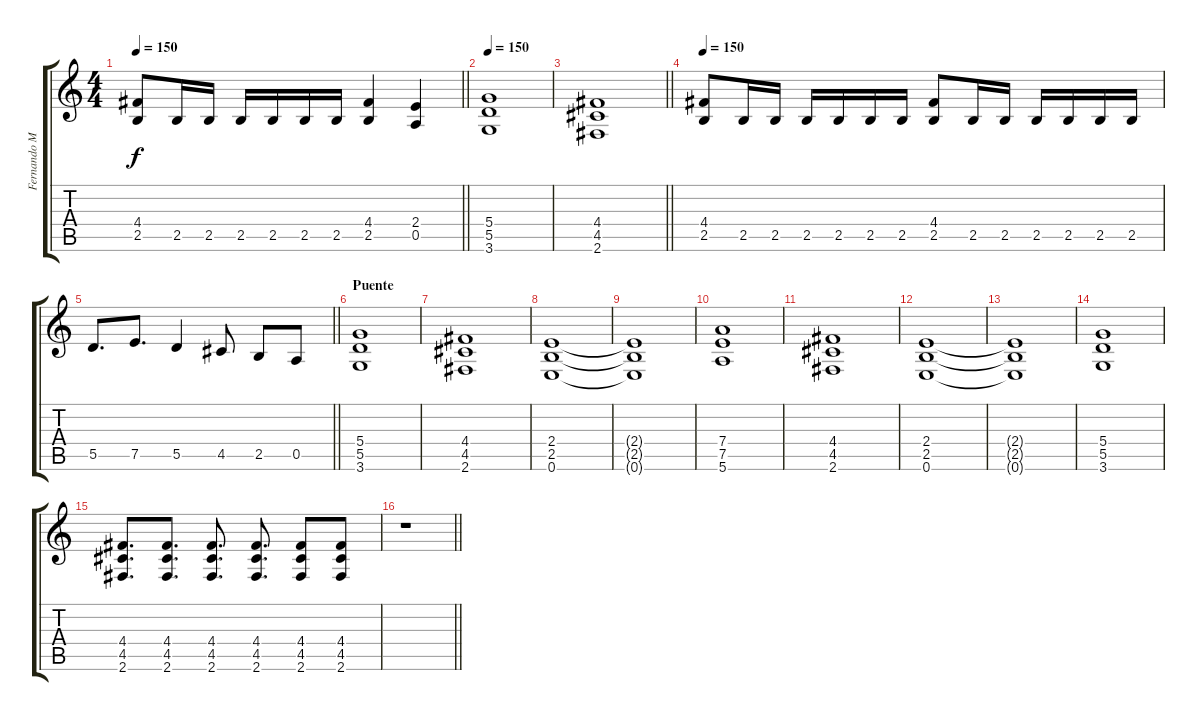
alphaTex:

\track ("Fernando Mon" "Fernando M") {instrument distortionguitar}
\staff {score tabs}
\tuning (E4 B3 G3 D3 A2 E2) {hide}
\ts (4 4)
\tempo 150
\clef g2
\barLineRight lightlight
\ks c
(4.4 2.5).8{dy f} 2.5.16 2.5.16 2.5.16 2.5.16 2.5.16 2.5.16 (4.4 2.5).4 (2.4 0.5).4 |
\tempo 150
(5.4 5.5 3.6).1 |
\barLineRight lightlight
(4.4 4.5 2.6).1 |
\tempo 150
(4.4 2.5).8 2.5.16 2.5.16 2.5.16 2.5.16 2.5.16 2.5.16 (4.4 2.5).8 2.5.16 2.5.16 2.5.16 2.5.16 2.5.16 2.5.16 |
\barLineRight lightlight
5.5.8{d} 7.5.8{d} 5.5.4 4.5.8 2.5.8 0.5.8 |
\section ("" "Puente")
(5.4 5.5 3.6).1 |
(4.4 4.5 2.6).1 |
(2.4 2.5 0.6).1 |
(2.4{t} 2.5{t} 0.6{t}).1 |
(7.4 7.5 5.6).1 |
(4.4 4.5 2.6).1 |
(2.4 2.5 0.6).1 |
(2.4{t} 2.5{t} 0.6{t}).1 |
(5.4 5.5 3.6).1 |
(4.4 4.5 2.6).8{d} (4.4 4.5 2.6).8{d} (4.4 4.5 2.6).8{d} (4.4 4.5 2.6).8{d} (4.4 4.5 2.6).8 (4.4 4.5 2.6).8 |
\barLineRight lightlight
r.1
